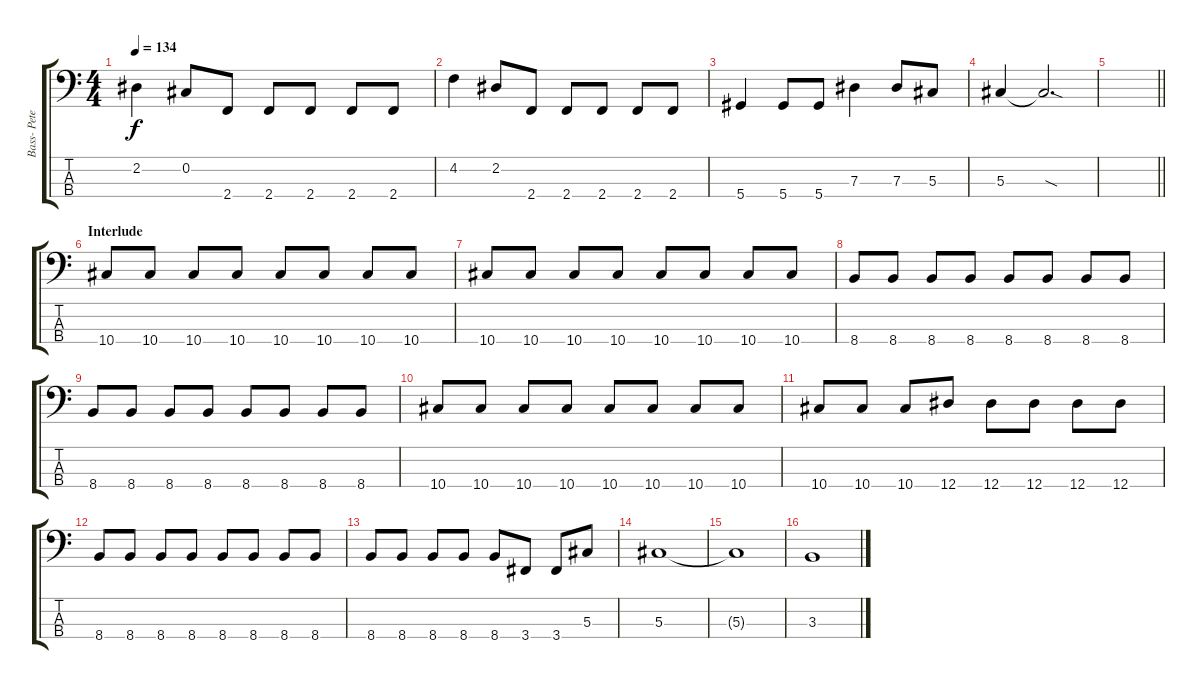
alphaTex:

\track ("Bass- Peter London" "Bass- Pete") {instrument electricbasspick}
\staff {score tabs}
\tuning (Gb2 Db2 Ab1 Eb1) {hide}
\ts (4 4)
\tempo 134
\clef f4
\ks c
2.2.4{dy f} 0.2.8 2.4.8 2.4.8 2.4.8 2.4.8 2.4.8 |
4.2.4 2.2.8 2.4.8 2.4.8 2.4.8 2.4.8 2.4.8 |
5.4.4 5.4.8 5.4.8 7.3.4 7.3.8 5.3.8 |
5.3.4 5.3{sod t}.2{d} |
\barLineRight lightlight
|
\section ("" "Interlude")
10.4.8 10.4.8 10.4.8 10.4.8 10.4.8 10.4.8 10.4.8 10.4.8 |
10.4.8 10.4.8 10.4.8 10.4.8 10.4.8 10.4.8 10.4.8 10.4.8 |
8.4.8 8.4.8 8.4.8 8.4.8 8.4.8 8.4.8 8.4.8 8.4.8 |
8.4.8 8.4.8 8.4.8 8.4.8 8.4.8 8.4.8 8.4.8 8.4.8 |
10.4.8 10.4.8 10.4.8 10.4.8 10.4.8 10.4.8 10.4.8 10.4.8 |
10.4.8 10.4.8 10.4.8 12.4.8 12.4.8 12.4.8 12.4.8 12.4.8 |
8.4.8 8.4.8 8.4.8 8.4.8 8.4.8 8.4.8 8.4.8 8.4.8 |
8.4.8 8.4.8 8.4.8 8.4.8 8.4.8 3.4.8 3.4.8 5.3.8 |
5.3.1 |
5.3{t}.1 |
3.3.1
